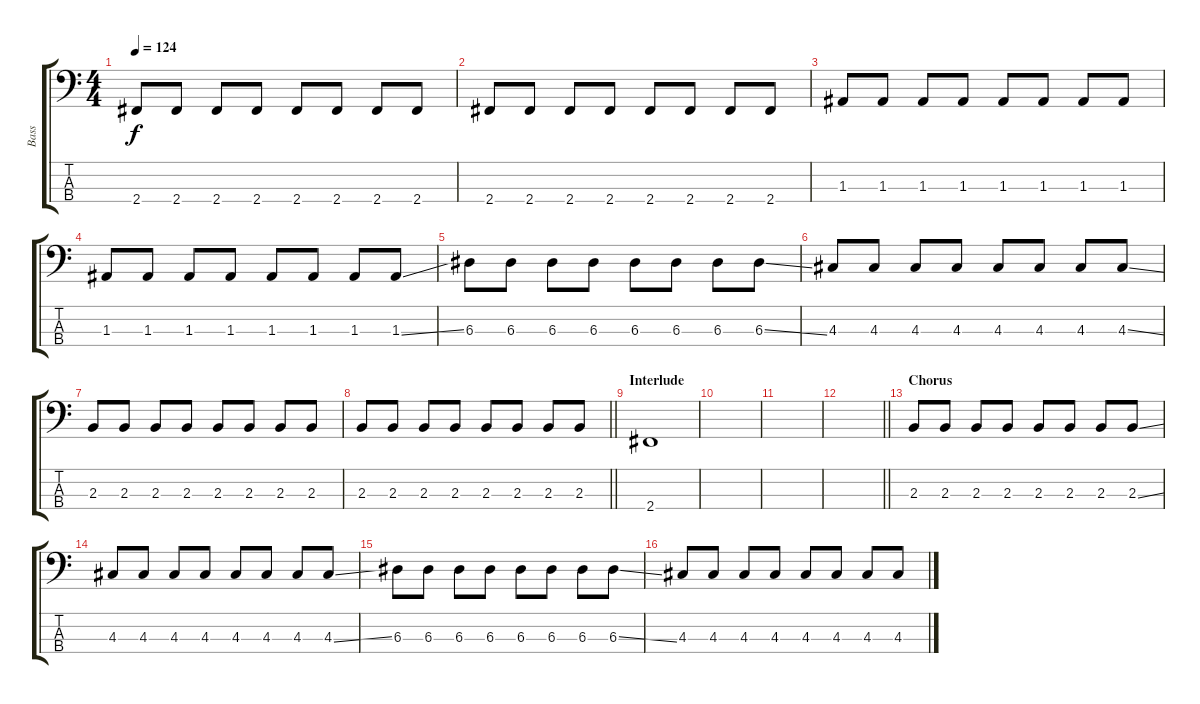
\track ("Bass" "Bass") {instrument electricbassfinger}
\staff {score tabs}
\tuning (G2 D2 A1 E1) {hide}
\ts (4 4)
\tempo 124
\clef f4
\ks c
2.4.8{dy f} 2.4.8 2.4.8 2.4.8 2.4.8 2.4.8 2.4.8 2.4.8 |
2.4.8 2.4.8 2.4.8 2.4.8 2.4.8 2.4.8 2.4.8 2.4.8 |
1.3.8 1.3.8 1.3.8 1.3.8 1.3.8 1.3.8 1.3.8 1.3.8 |
1.3.8 1.3.8 1.3.8 1.3.8 1.3.8 1.3.8 1.3.8 1.3{ss}.8 |
6.3.8 6.3.8 6.3.8 6.3.8 6.3.8 6.3.8 6.3.8 6.3{ss}.8 |
4.3.8 4.3.8 4.3.8 4.3.8 4.3.8 4.3.8 4.3.8 4.3{ss}.8 |
2.3.8 2.3.8 2.3.8 2.3.8 2.3.8 2.3.8 2.3.8 2.3.8 |
\barLineRight lightlight
2.3.8 2.3.8 2.3.8 2.3.8 2.3.8 2.3.8 2.3.8 2.3.8 |
\section ("" "Interlude")
2.4.1 |
|
|
\barLineRight lightlight
|
\section ("" "Chorus")
2.3.8 2.3.8 2.3.8 2.3.8 2.3.8 2.3.8 2.3.8 2.3{ss}.8 |
4.3.8 4.3.8 4.3.8 4.3.8 4.3.8 4.3.8 4.3.8 4.3{ss}.8 |
6.3.8 6.3.8 6.3.8 6.3.8 6.3.8 6.3.8 6.3.8 6.3{ss}.8 |
4.3.8 4.3.8 4.3.8 4.3.8 4.3.8 4.3.8 4.3.8 4.3{ss}.8
